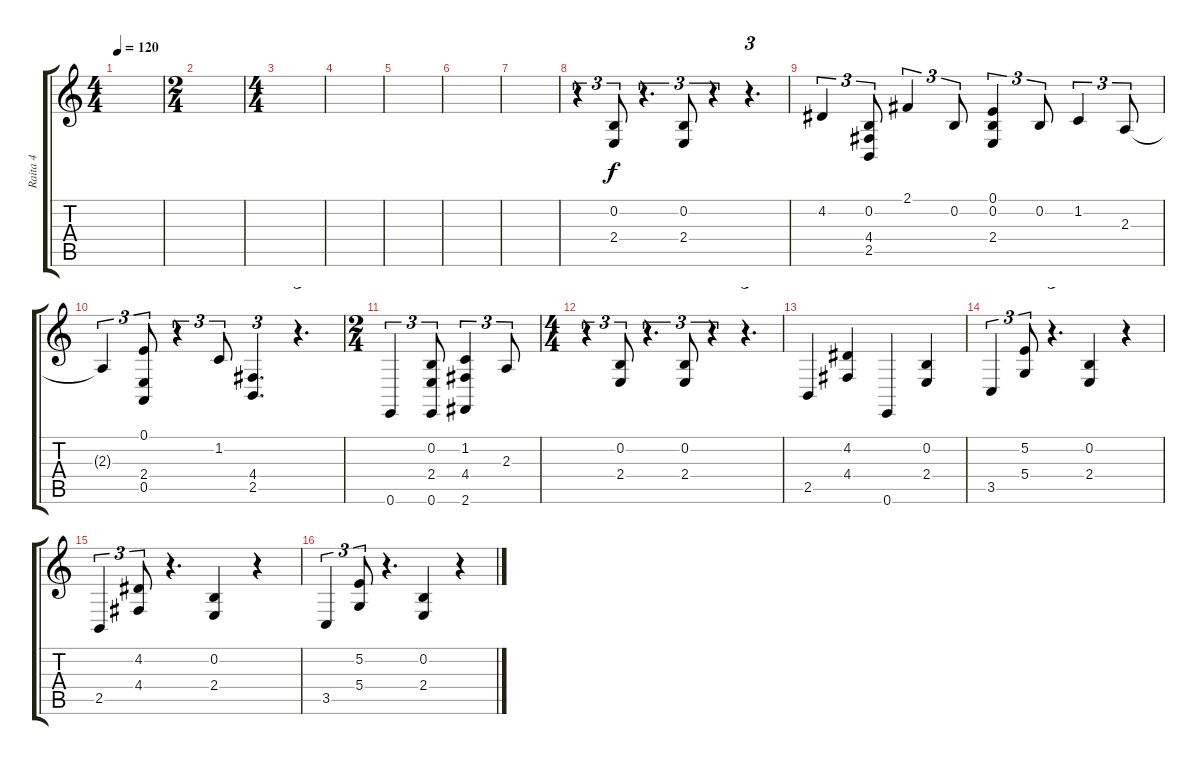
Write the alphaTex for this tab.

\track ("Raita 4" "Raita 4") {instrument drawbarorgan}
\staff {score tabs}
\tuning (E4 B3 G3 D3 A2 E2) {hide}
\ts (4 4)
\tempo 120
\clef g2
\ks c
|
\ts (2 4)
|
\ts (4 4)
|
|
|
|
|
r.4{tu (3 2)} (0.2 2.4).8{tu (3 2)} r.4{d tu (3 2)} (0.2 2.4).8{tu (3 2)} r.4{tu (3 2)} r.4{d tu (3 2)} |
4.2.4{tu (3 2)} (0.2 4.4 2.5).8{tu (3 2)} 2.1.4{tu (3 2)} 0.2.8{tu (3 2)} (0.1 0.2 2.4).4{tu (3 2)} 0.2.8{tu (3 2)} 1.2.4{tu (3 2)} 2.3.8{tu (3 2)} |
2.3{t}.4{tu (3 2)} (0.1 2.4 0.5).8{tu (3 2)} r.4{tu (3 2)} 1.2.8{tu (3 2)} (4.4 2.5).4{d tu (3 2)} r.4{d tu (3 2)} |
\ts (2 4)
0.6.4{tu (3 2)} (0.2 2.4 0.6).8{tu (3 2)} (1.2 4.4 2.6).4{tu (3 2)} 2.3.8{tu (3 2)} |
\ts (4 4)
r.4{tu (3 2)} (0.2 2.4).8{tu (3 2)} r.4{d tu (3 2)} (0.2 2.4).8{tu (3 2)} r.4{tu (3 2)} r.4{d tu (3 2)} |
2.5.4 (4.2 4.4).4 0.6.4 (0.2 2.4).4 |
3.5.4{tu (3 2)} (5.2 5.4).8{tu (3 2)} r.4{d tu (3 2)} (0.2 2.4).4 r.4 |
2.5.4{tu (3 2)} (4.2 4.4).8{tu (3 2)} r.4{d tu (3 2)} (0.2 2.4).4 r.4 |
3.5.4{tu (3 2)} (5.2 5.4).8{tu (3 2)} r.4{d tu (3 2)} (0.2 2.4).4 r.4
